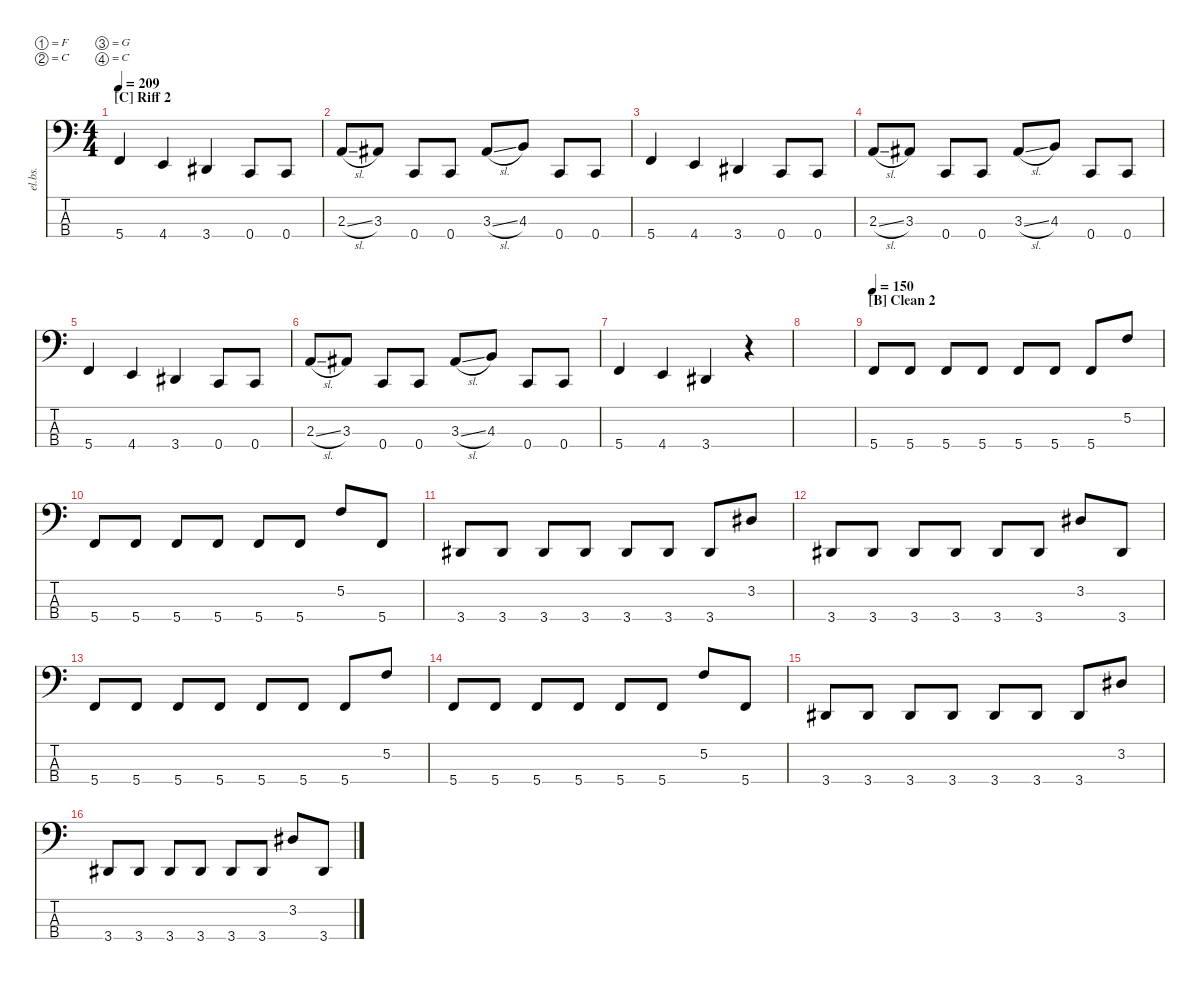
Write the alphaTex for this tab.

\hideDynamics
\bracketExtendMode nobrackets
\track ("E.Bass" "el.bs.") {instrument electricbassfinger}
\staff {score tabs}
\tuning (F2 C2 G1 C1)
\ts (4 4)
\section ("C" "Riff 2")
\tempo 209
\clef f4
\ks c
5.4.4{dy mf beam Up} 4.4.4{beam Up} 3.4{acc #}.4{beam Up} 0.4.8{beam Up} 0.4.8{beam Up} |
2.3{sl}.8{beam Up} 3.3{acc #}.8{beam Up} 0.4.8{beam Up} 0.4.8{beam Up} 3.3{sl acc #}.8{beam Up} 4.3.8{beam Up} 0.4.8{beam Up} 0.4.8{beam Up} |
5.4.4{beam Up} 4.4.4{beam Up} 3.4{acc #}.4{beam Up} 0.4.8{beam Up} 0.4.8{beam Up} |
2.3{sl}.8{beam Up} 3.3{acc #}.8{beam Up} 0.4.8{beam Up} 0.4.8{beam Up} 3.3{sl acc #}.8{beam Up} 4.3.8{beam Up} 0.4.8{beam Up} 0.4.8{beam Up} |
5.4.4{beam Up} 4.4.4{beam Up} 3.4{acc #}.4{beam Up} 0.4.8{beam Up} 0.4.8{beam Up} |
2.3{sl}.8{beam Up} 3.3{acc #}.8{beam Up} 0.4.8{beam Up} 0.4.8{beam Up} 3.3{sl acc #}.8{beam Up} 4.3.8{beam Up} 0.4.8{beam Up} 0.4.8{beam Up} |
5.4.4{beam Up} 4.4.4{beam Up} 3.4{acc #}.4{beam Up} r.4{beam Down} |
|
\section ("B" "Clean 2")
\tempo 150
5.4.8{beam Up} 5.4.8{beam Up} 5.4.8{beam Up} 5.4.8{beam Up} 5.4.8{beam Up} 5.4.8{beam Up} 5.4.8{beam Up} 5.2.8{beam Up} |
5.4.8{beam Up} 5.4.8{beam Up} 5.4.8{beam Up} 5.4.8{beam Up} 5.4.8{beam Up} 5.4.8{beam Up} 5.2.8{beam Up} 5.4.8{beam Up} |
3.4{acc #}.8{beam Up} 3.4{acc #}.8{beam Up} 3.4{acc #}.8{beam Up} 3.4{acc #}.8{beam Up} 3.4{acc #}.8{beam Up} 3.4{acc #}.8{beam Up} 3.4{acc #}.8{beam Up} 3.2{acc #}.8{beam Up} |
3.4{acc #}.8{beam Up} 3.4{acc #}.8{beam Up} 3.4{acc #}.8{beam Up} 3.4{acc #}.8{beam Up} 3.4{acc #}.8{beam Up} 3.4{acc #}.8{beam Up} 3.2{acc #}.8{beam Up} 3.4{acc #}.8{beam Up} |
5.4.8{beam Up} 5.4.8{beam Up} 5.4.8{beam Up} 5.4.8{beam Up} 5.4.8{beam Up} 5.4.8{beam Up} 5.4.8{beam Up} 5.2.8{beam Up} |
5.4.8{beam Up} 5.4.8{beam Up} 5.4.8{beam Up} 5.4.8{beam Up} 5.4.8{beam Up} 5.4.8{beam Up} 5.2.8{beam Up} 5.4.8{beam Up} |
3.4{acc #}.8{beam Up} 3.4{acc #}.8{beam Up} 3.4{acc #}.8{beam Up} 3.4{acc #}.8{beam Up} 3.4{acc #}.8{beam Up} 3.4{acc #}.8{beam Up} 3.4{acc #}.8{beam Up} 3.2{acc #}.8{beam Up} |
3.4{acc #}.8{beam Up} 3.4{acc #}.8{beam Up} 3.4{acc #}.8{beam Up} 3.4{acc #}.8{beam Up} 3.4{acc #}.8{beam Up} 3.4{acc #}.8{beam Up} 3.2{acc #}.8{beam Up} 3.4{acc #}.8{beam Up}
